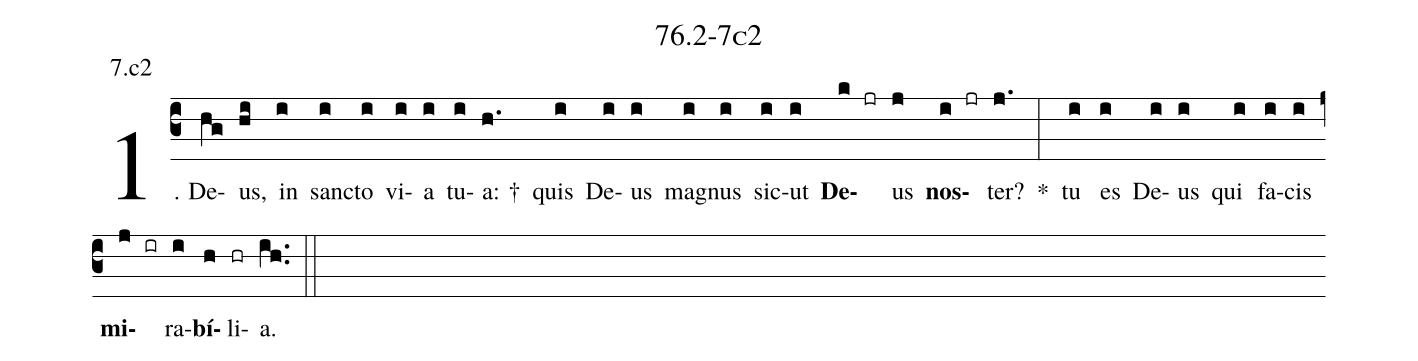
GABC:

name: 76.2-7c2;
annotation: 7.c2;
%%
(c3)1. De(hg)us,(hi) in(i) sanc(i)to(i) vi(i)a(i) tu(i)a: †(h.) quis(i) De(i)us(i) ma(i)gnus(i) sic(i)ut(i) <b>De</b>(k jr)us(j) <b>nos</b>(i jr)ter?(j.) *(:) tu(i) es(i) De(i)us(i) qui(i) fa(i)cis(i) <b>mi</b>(j ir)ra(i)<b>bí</b>(h)li(hr)a.(ih..) (::)
